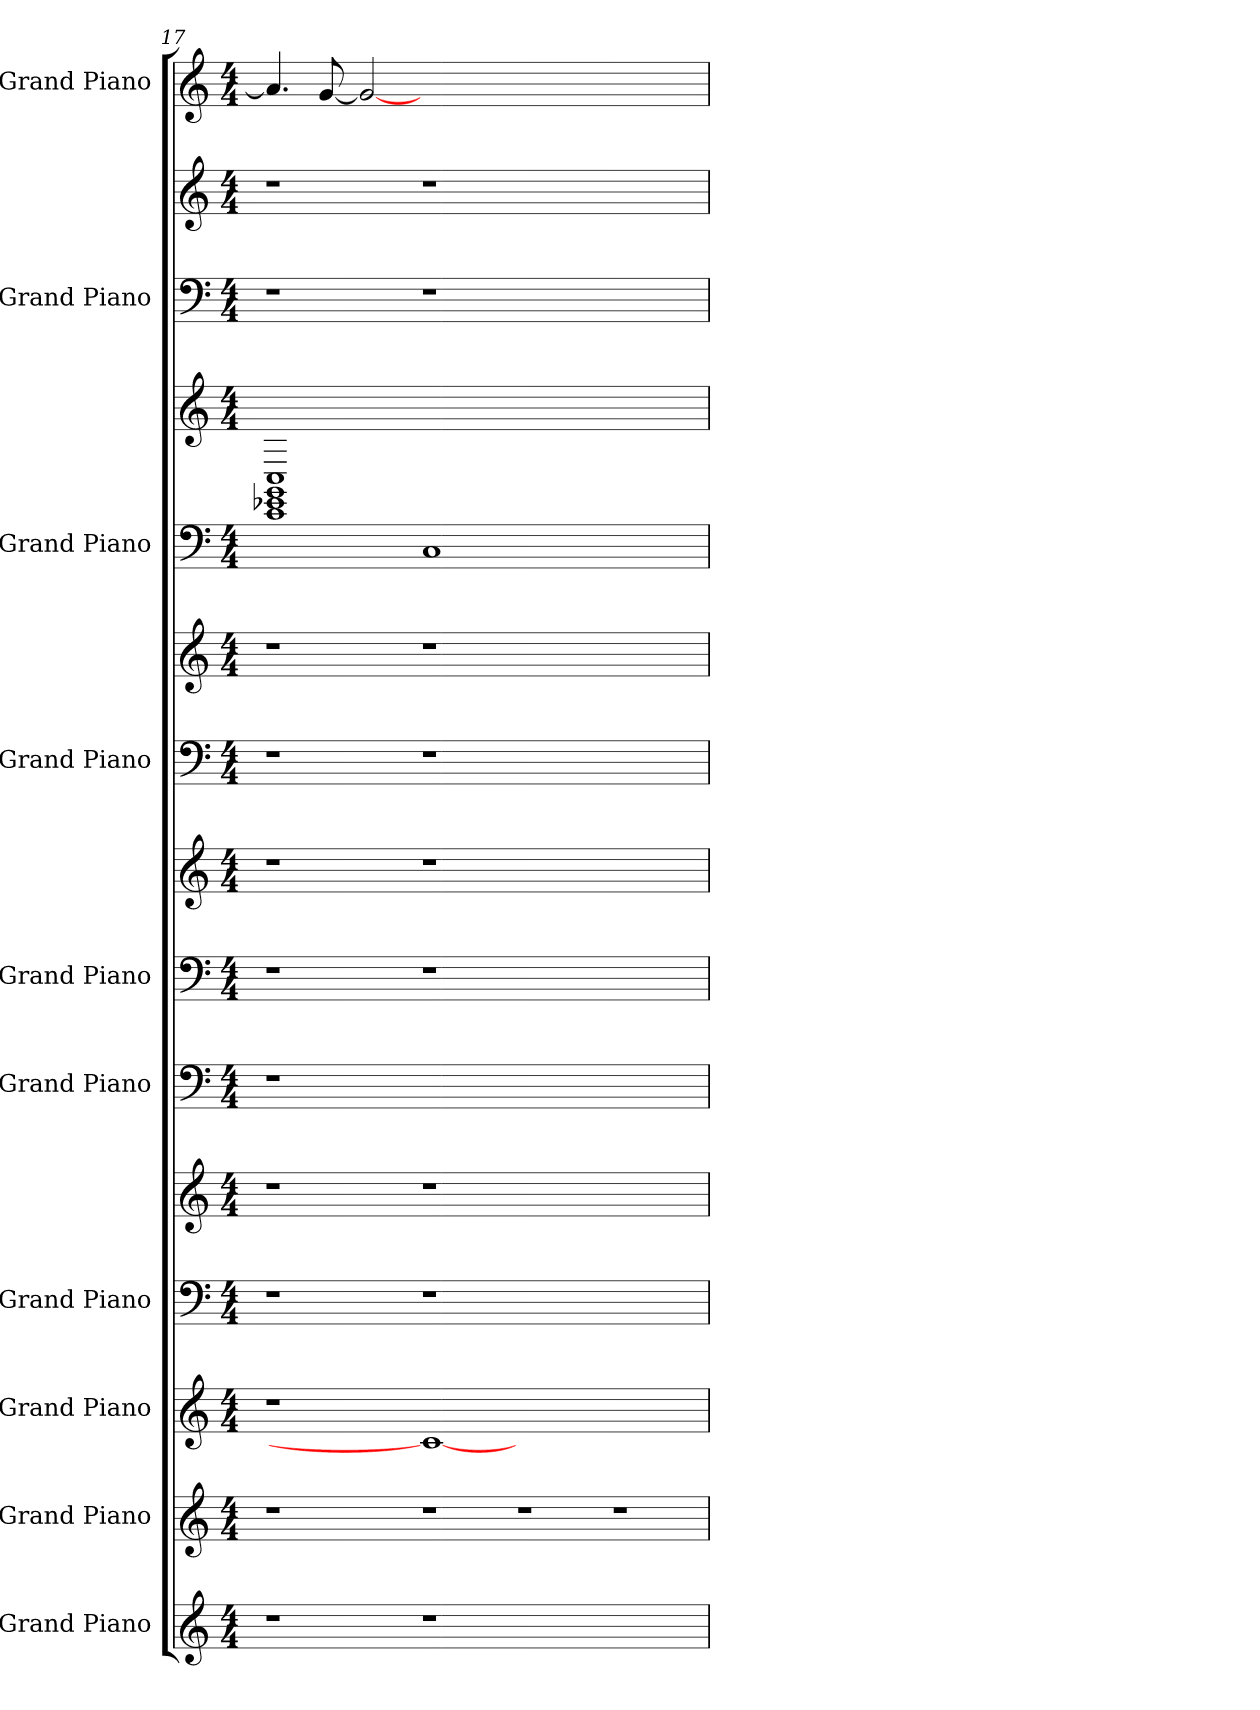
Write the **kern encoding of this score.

**kern	**kern	**kern	**kern	**kern	**kern	**kern	**kern	**kern	**kern	**kern	**kern	**kern	**kern	**kern
*part10	*part9	*part8	*part7	*part7	*part6	*part5	*part5	*part4	*part4	*part3	*part3	*part2	*part2	*part1
*staff15	*staff14	*staff13	*staff12	*staff11	*staff10	*staff9	*staff8	*staff7	*staff6	*staff5	*staff4	*staff3	*staff2	*staff1
*I"Grand Piano	*I"Grand Piano	*I"Grand Piano	*I"Grand Piano	*	*I"Grand Piano	*I"Grand Piano	*	*I"Grand Piano	*	*I"Grand Piano	*	*I"Grand Piano	*	*I"Grand Piano
*clefG2	*clefG2	*clefG2	*clefF4	*clefG2	*clefF4	*clefF4	*clefG2	*clefF4	*clefG2	*clefF4	*clefG2	*clefF4	*clefG2	*clefG2
*k[]	*k[]	*k[]	*k[]	*k[]	*k[]	*k[]	*k[]	*k[]	*k[]	*k[]	*k[]	*k[]	*k[]	*k[]
*C:	*C:	*C:	*C:	*C:	*C:	*C:	*C:	*C:	*C:	*C:	*C:	*C:	*C:	*C:
*M4/4	*M4/4	*M4/4	*M4/4	*M4/4	*M4/4	*M4/4	*M4/4	*M4/4	*M4/4	*M4/4	*M4/4	*M4/4	*M4/4	*M4/4
=17	=17	=17	=17	=17	=17	=17	=17	=17	=17	=17	=17	=17	=17	=17
1r	1r	1r	1r	1r	1r	1r	1r	1r	1r	1c 1e-X 1g	1C	1r	1r	4.a-]
.	.	.	.	.	.	.	.	.	.	.	.	.	.	[8g
.	.	.	.	.	.	.	.	.	.	.	.	.	.	2g_
1r	1r	1c_	1r	1r	0.ryy	1r	1r	1r	1r	1C	0.ryy	1r	1r	0.ryy
0ryy	1r	0ryy	0ryy	0ryy	.	0ryy	0ryy	0ryy	0ryy	0ryy	.	0ryy	0ryy	.
.	1r	.	.	.	.	.	.	.	.	.	.	.	.	.
=	=	=	=	=	=	=	=	=	=	=	=	=	=	=
*-	*-	*-	*-	*-	*-	*-	*-	*-	*-	*-	*-	*-	*-	*-
